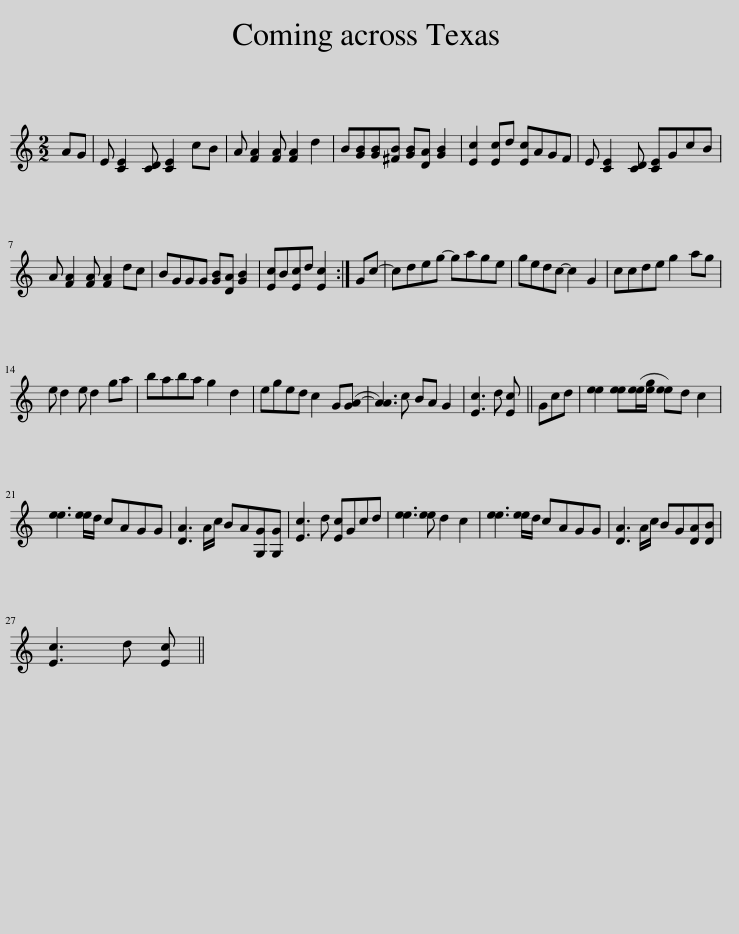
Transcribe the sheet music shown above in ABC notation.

X:1
L:1/8
M:2/2
I:linebreak $
K:C
V:1 treble
V:1
 AG | E [CE]2 [CD] [CE]2 cB | A [FA]2 [FA] [FA]2 d2 | B[GB][GB][^FB] [GB][DA] [GB]2 | [Ec]2 [Ec]d [Ec]AGF | %5
 E [CE]2 [CD] [CE]GcB |$ A [FA]2 [FA] [FA]2 dc | BGGG [GB][DA] [GB]2 | [Ec]B[Ec]d [Ec]2 :| Gc- | %10
 cdeg- gage | gedc- c2 G2 | ccde g2 ag |$ e d2 e d2 ga | baba g2 d2 | %15
 eged c2 G([GA-] | [AA]3) c BA G2 | [Ec]3 d [Ec] || Gcd | [ee]2 [ee]([ee]/[eg]/ [ee])d c2 |$ %20
 [ee]3 [ee]/d/ cAGG | [DA]3 A/c/ BA[G,G][G,G] | [Ec]3 d [Ec]Gcd | [ee]3 [ee] d2 c2 | [ee]3 [ee]/d/ cAGG | %25
 [DA]3 A/c/ BG[DA][DB] |$ [Ec]3 d [Ec] || %27
